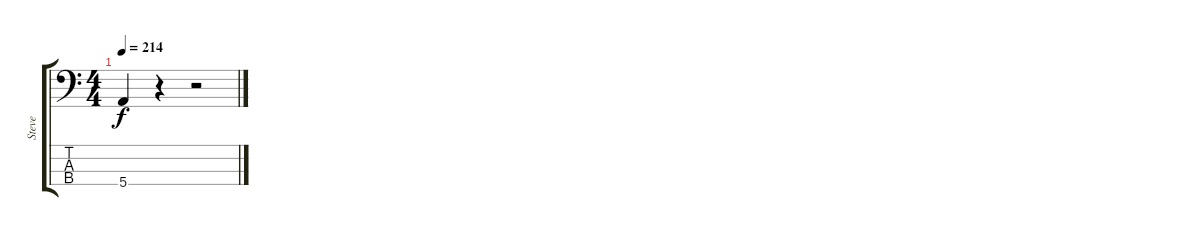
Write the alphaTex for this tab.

\track ("Steve" "Steve") {instrument electricbassfinger}
\staff {score tabs}
\tuning (G2 D2 A1 E1) {hide}
\ts (4 4)
\tempo 214
\clef f4
\ks c
5.4.4{dy f} r.4 r.2
